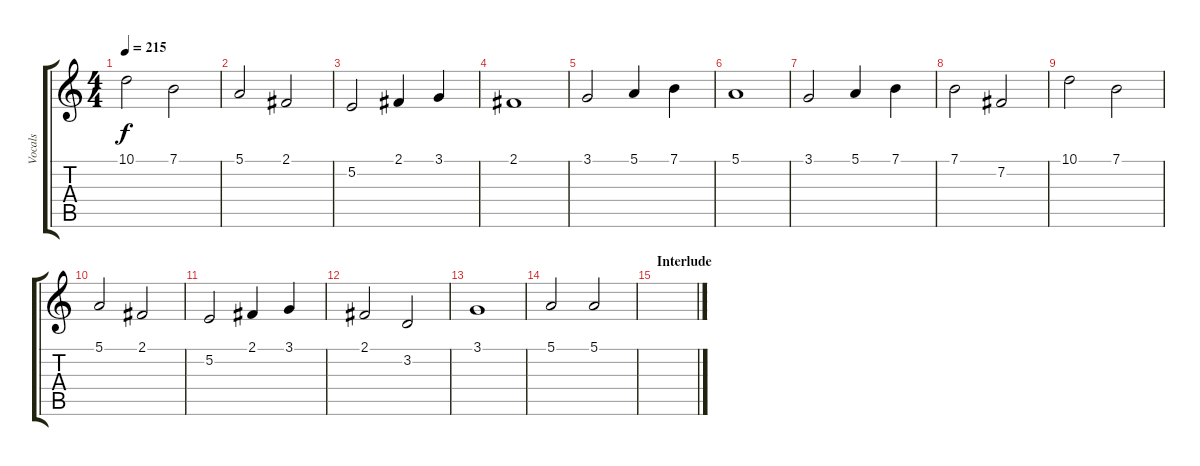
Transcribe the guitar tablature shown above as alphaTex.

\track ("Vocals" "Vocals") {instrument stringensemble1}
\staff {score tabs}
\tuning (E4 B3 G3 D3 A2 E2) {hide}
\ts (4 4)
\tempo 215
\clef g2
\ks c
10.1.2{dy f} 7.1.2 |
5.1.2 2.1.2 |
5.2.2 2.1.4 3.1.4 |
2.1.1 |
3.1.2 5.1.4 7.1.4 |
5.1.1 |
3.1.2 5.1.4 7.1.4 |
7.1.2 7.2.2 |
10.1.2 7.1.2 |
5.1.2 2.1.2 |
5.2.2 2.1.4 3.1.4 |
2.1.2 3.2.2 |
3.1.1 |
5.1.2 5.1.2 |
\section ("" "Interlude")
